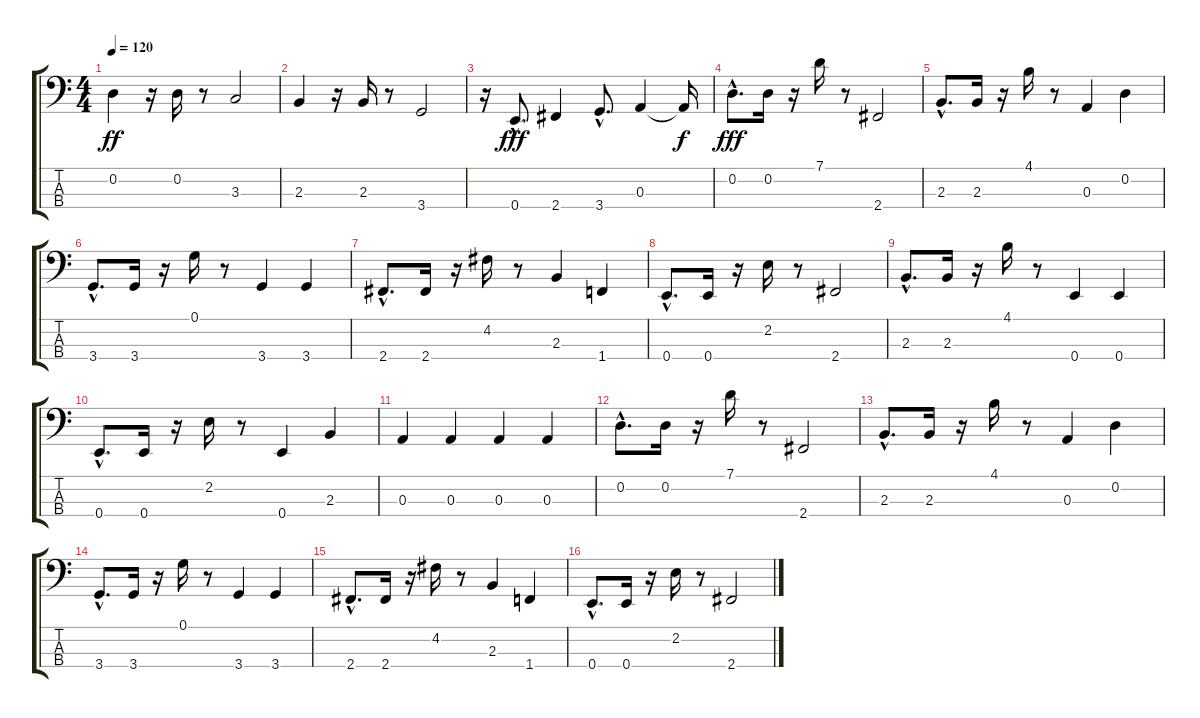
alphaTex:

\track "" {instrument slapbass1}
\staff {score tabs}
\tuning (G2 D2 A1 E1) {hide}
\ts (4 4)
\tempo 120
\clef f4
\ks c
0.2.4{dy ff} r.16 0.2.16 r.8 3.3.2 |
2.3.4 r.16 2.3.16 r.8 3.4.2 |
r.16 0.4{hac}.8{d dy fff} 2.4.4 3.4{hac}.8{d} 0.3.4 0.3{t}.16{dy f} |
0.2{hac}.8{d dy fff} 0.2.16 r.16 7.1.16 r.8 2.4.2 |
2.3{hac}.8{d} 2.3.16 r.16 4.1.16 r.8 0.3.4 0.2.4 |
3.4{hac}.8{d} 3.4.16 r.16 0.1.16 r.8 3.4.4 3.4.4 |
2.4{hac}.8{d} 2.4.16 r.16 4.2.16 r.8 2.3.4 1.4.4 |
0.4{hac}.8{d} 0.4.16 r.16 2.2.16 r.8 2.4.2 |
2.3{hac}.8{d} 2.3.16 r.16 4.1.16 r.8 0.4.4 0.4.4 |
0.4{hac}.8{d} 0.4.16 r.16 2.2.16 r.8 0.4.4 2.3.4 |
0.3.4 0.3.4 0.3.4 0.3.4 |
0.2{hac}.8{d} 0.2.16 r.16 7.1.16 r.8 2.4.2 |
2.3{hac}.8{d} 2.3.16 r.16 4.1.16 r.8 0.3.4 0.2.4 |
3.4{hac}.8{d} 3.4.16 r.16 0.1.16 r.8 3.4.4 3.4.4 |
2.4{hac}.8{d} 2.4.16 r.16 4.2.16 r.8 2.3.4 1.4.4 |
0.4{hac}.8{d} 0.4.16 r.16 2.2.16 r.8 2.4.2
